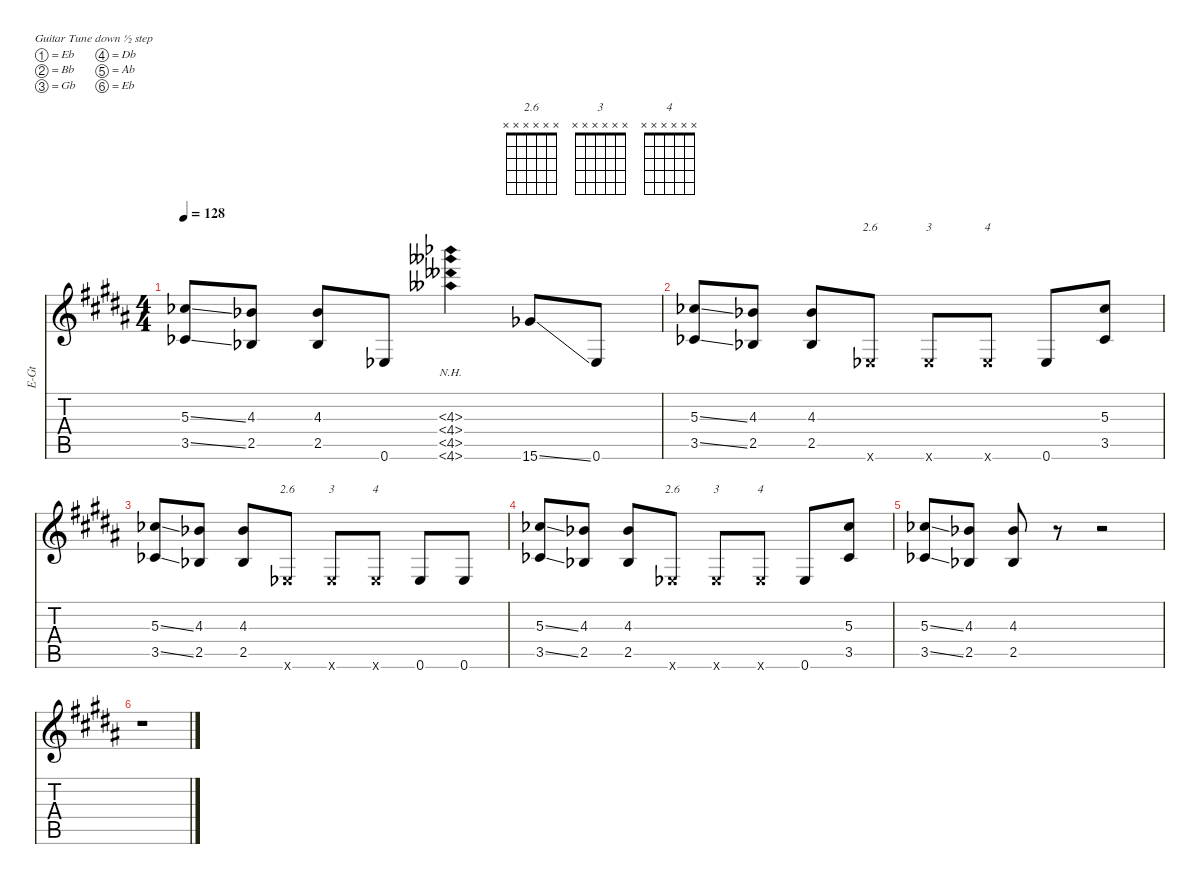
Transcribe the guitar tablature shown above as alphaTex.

\hideDynamics
\bracketExtendMode nobrackets
\otherSystemsTrackNameOrientation horizontal
\track ("Guitar 2" "E-Gt") {instrument overdrivenguitar}
\staff {score tabs}
\tuning (Eb4 Bb3 Gb3 Db3 Ab2 Eb2)
\chord ("2.6" x x x x x x)
\chord ("3" x x x x x x)
\chord ("4" x x x x x x)
\ts (4 4)
\tempo 128
\clef g2
\ks b
(5.3{ss acc b} 3.5{ss acc b}).8{dy f beam Up} (4.3{acc b} 2.5{acc b}).8{beam Up} (4.3{acc b} 2.5{acc b}).8{beam Up} 0.6{acc b}.8{beam Up} (4.3{nh acc b} 4.4{nh acc bb} 4.5{nh acc bb} 4.6{nh acc bb}).4{beam Down} 15.6{ss acc b}.8{beam Up} 0.6{acc b}.8{beam Up} |
(5.3{ss acc b} 3.5{ss acc b}).8{beam Up} (4.3{acc b} 2.5{acc b}).8{beam Up} (4.3{acc b} 2.5{acc b}).8{beam Up} 0.6{x acc b}.8{ch "2.6" beam Up} 0.6{x acc b}.8{ch "3" beam Up} 0.6{x acc b}.8{ch "4" beam Up} 0.6{acc b}.8{beam Up} (5.3{acc b} 3.5{acc b}).8{beam Up} |
(5.3{ss acc b} 3.5{ss acc b}).8{beam Up} (4.3{acc b} 2.5{acc b}).8{beam Up} (4.3{acc b} 2.5{acc b}).8{beam Up} 0.6{x acc b}.8{ch "2.6" beam Up} 0.6{x acc b}.8{ch "3" beam Up} 0.6{x acc b}.8{ch "4" beam Up} 0.6{acc b}.8{beam Up} 0.6{acc b}.8{beam Up} |
(5.3{ss acc b} 3.5{ss acc b}).8{beam Up} (4.3{acc b} 2.5{acc b}).8{beam Up} (4.3{acc b} 2.5{acc b}).8{beam Up} 0.6{x acc b}.8{ch "2.6" beam Up} 0.6{x acc b}.8{ch "3" beam Up} 0.6{x acc b}.8{ch "4" beam Up} 0.6{acc b}.8{beam Up} (5.3{acc b} 3.5{acc b}).8{beam Up} |
(5.3{ss acc b} 3.5{ss acc b}).8{beam Up} (4.3{acc b} 2.5{acc b}).8{beam Up} (4.3{acc b} 2.5{acc b}).8{beam Up} r.8{beam Up} r.2{beam Up} |
r.1{beam Down}
